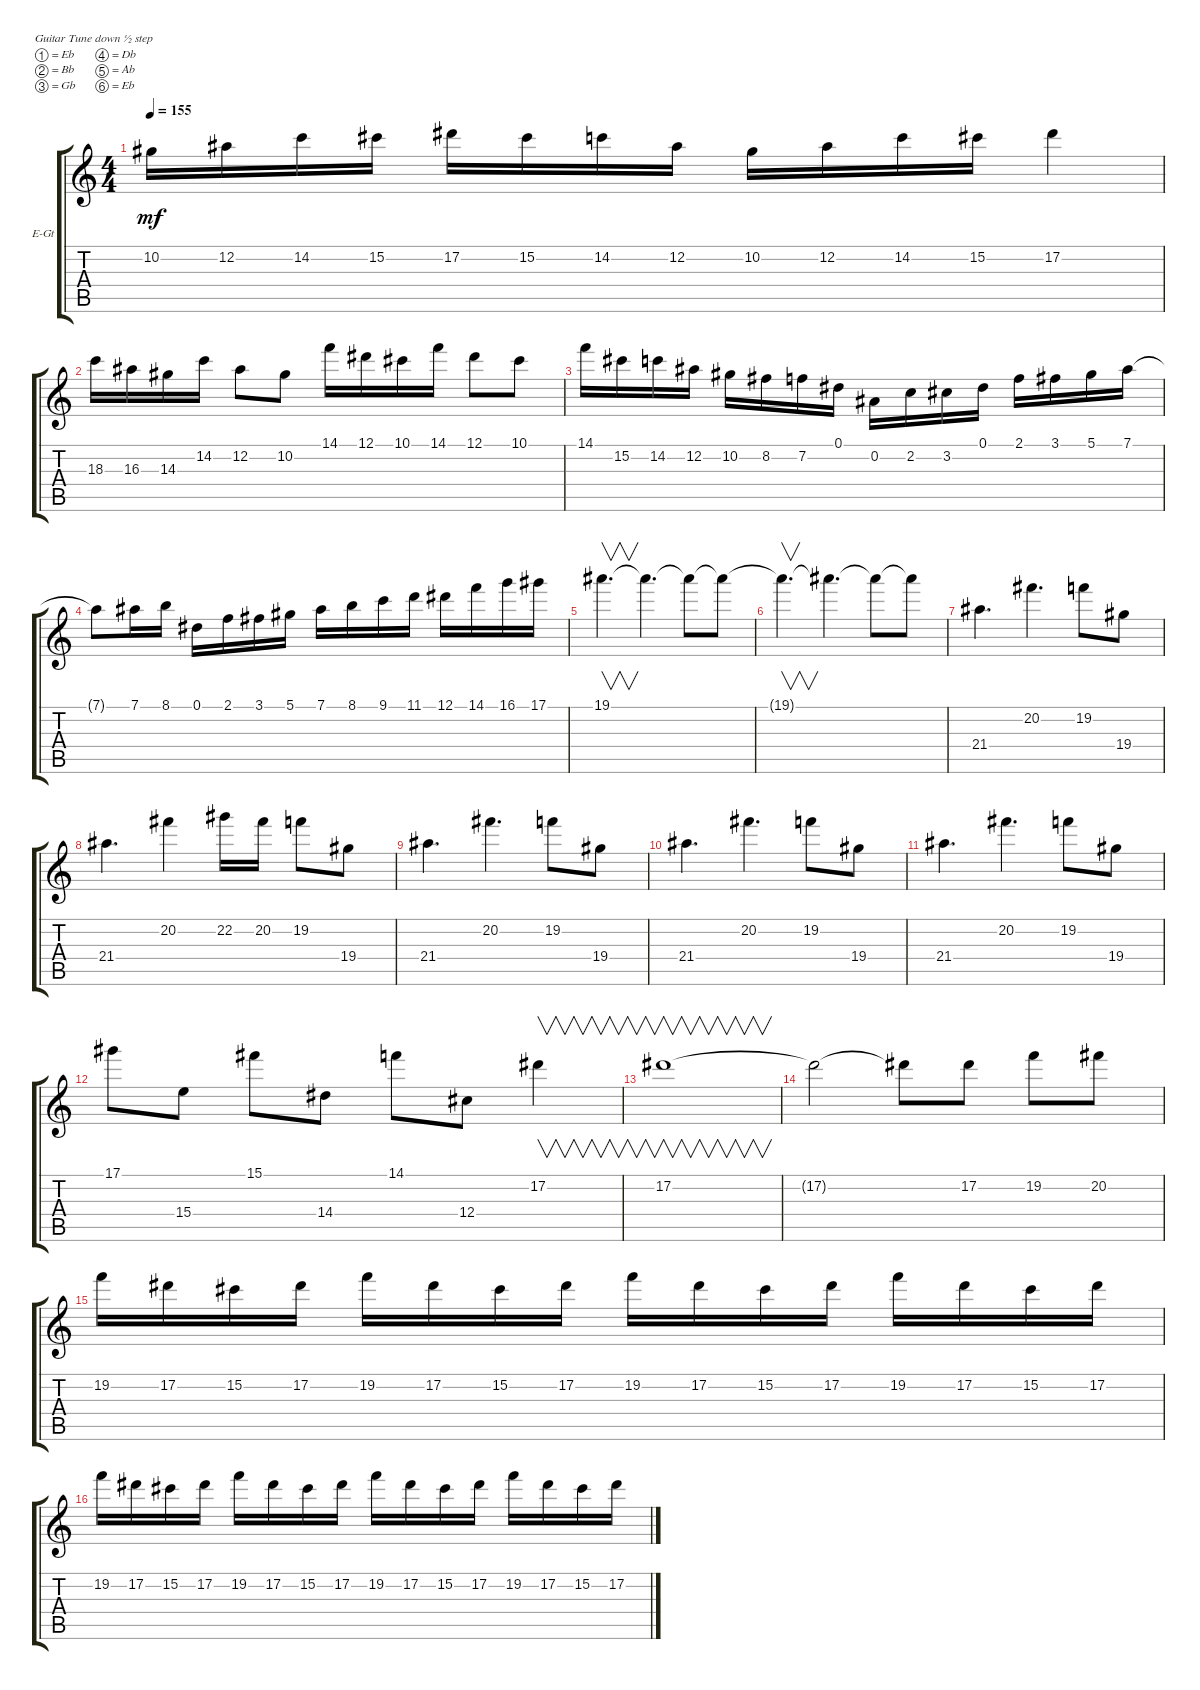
\defaultSystemsLayout 4
\bracketExtendMode groupsimilarinstruments
\firstSystemTrackNameOrientation horizontal
\otherSystemsTrackNameOrientation horizontal
\track ("Electric Guitar" "E-Gt") {instrument distortionguitar}
\staff {score tabs}
\tuning (Eb4 Bb3 Gb3 Db3 Ab2 Eb2)
\ts (4 4)
\tempo 155
\clef g2
\scale
0.333333
\ks c
10.2.16{dy mf} 12.2.16 14.2.16 15.2.16 17.2.16 15.2.16 14.2.16 12.2.16 10.2.16 12.2.16 14.2.16 15.2.16 17.2.4 |
\scale
0.333333 18.3.16 16.3.16 14.3.16 14.2.16 12.2.8 10.2.8 14.1.16 12.1.16 10.1.16 14.1.16 12.1.8 10.1.8 |
\scale
0.333333 14.1.16 15.2.16 14.2.16 12.2.16 10.2.16 8.2.16 7.2.16 0.1.16 0.2.16 2.2.16 3.2.16 0.1.16 2.1.16 3.1.16 5.1.16 7.1.16 |
\scale
0.333333 7.1{t}.8 7.1.16 8.1.16 0.1.16 2.1.16 3.1.16 5.1.16 7.1.16 8.1.16 9.1.16 11.1.16 12.1.16 14.1.16 16.1.16 17.1.16 |
\scale
0.333333 19.1.4{v d} 19.1{t}.4{d} 19.1{t}.8 19.1{t}.8 |
\scale
0.333333 19.1{t}.4{v d} 19.1{t}.4{d} 19.1{t}.8 19.1{t}.8 |
\scale
0.333333 21.4.4{d} 20.2.4{d} 19.2.8 19.4.8 |
\scale
0.333333 21.4.4{d} 20.2.4 22.2.16 20.2.16 19.2.8 19.4.8 |
\scale
0.333333 21.4.4{d} 20.2.4{d} 19.2.8 19.4.8 |
\scale
0.333333 21.4.4{d} 20.2.4{d} 19.2.8 19.4.8 |
\scale
0.333333 21.4.4{d} 20.2.4{d} 19.2.8 19.4.8 |
\scale
0.333333 17.1.8 15.4.8 15.1.8 14.4.8 14.1.8 12.4.8 17.2.4{v} |
\scale
0.333333 17.2.1{v} |
\scale
0.333333 17.2{t}.2 17.2{t}.8 17.2.8 19.2.8 20.2.8 |
\scale
0.333333 19.2.16 17.2.16 15.2.16 17.2.16 19.2.16 17.2.16 15.2.16 17.2.16 19.2.16 17.2.16 15.2.16 17.2.16 19.2.16 17.2.16 15.2.16 17.2.16 |
\scale
0.333333 19.2.16 17.2.16 15.2.16 17.2.16 19.2.16 17.2.16 15.2.16 17.2.16 19.2.16 17.2.16 15.2.16 17.2.16 19.2.16 17.2.16 15.2.16 17.2.16
